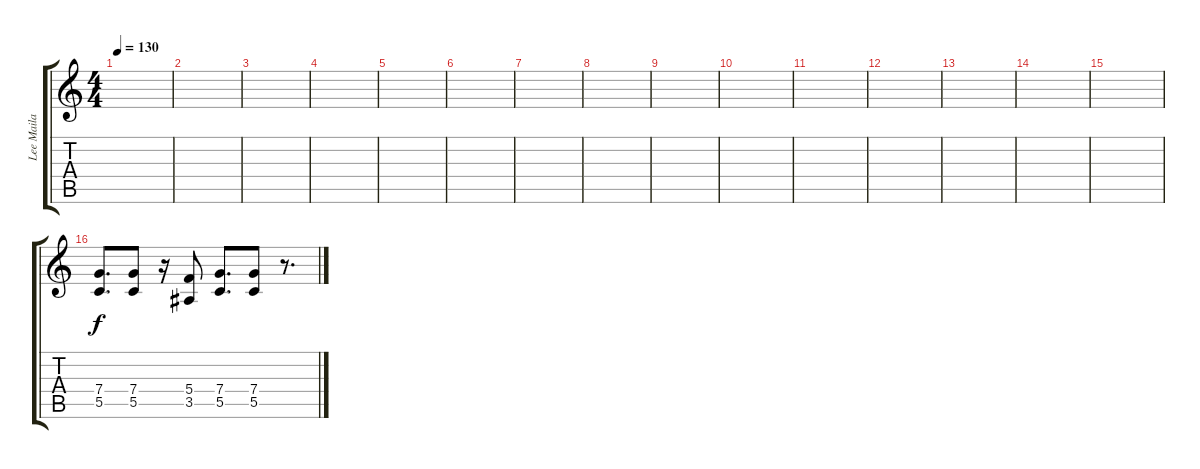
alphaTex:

\track ("Lee Maila" "Lee Maila") {instrument distortionguitar}
\staff {score tabs}
\tuning (D4 A3 F3 C3 G2 C2) {hide}
\ts (4 4)
\tempo 130
\clef g2
\ks c
|
|
|
|
|
|
|
|
|
|
|
|
|
|
|
(7.4 5.5).8{d} (7.4 5.5).8 r.16 (5.4 3.5).8 (7.4 5.5).8{d} (7.4 5.5).8 r.8{d}
